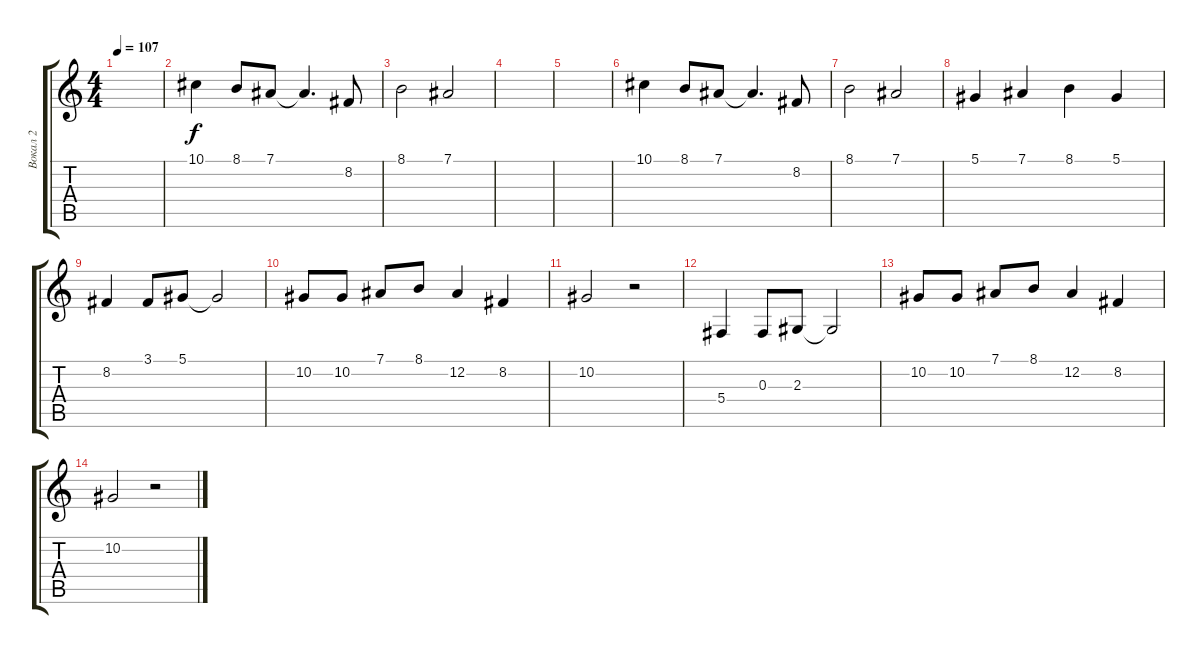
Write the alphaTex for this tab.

\track ("Вокал 2" "Вокал 2") {instrument flute}
\staff {score tabs}
\tuning (Eb4 Bb3 Gb3 Db3 Ab2 Eb2) {hide}
\ts (4 4)
\tempo 107
\clef g2
\ks c
|
10.1.4 8.1.8 7.1.8 7.1{t}.4{d} 8.2.8 |
8.1.2 7.1.2 |
|
|
10.1.4 8.1.8 7.1.8 7.1{t}.4{d} 8.2.8 |
8.1.2 7.1.2 |
5.1.4 7.1.4 8.1.4 5.1.4 |
8.2.4 3.1.8 5.1.8 5.1{t}.2 |
10.2.8 10.2.8 7.1.8 8.1.8 12.2.4 8.2.4 |
10.2.2 r.2 |
5.4.4 0.3.8 2.3.8 2.3{t}.2 |
10.2.8 10.2.8 7.1.8 8.1.8 12.2.4 8.2.4 |
10.2.2 r.2
